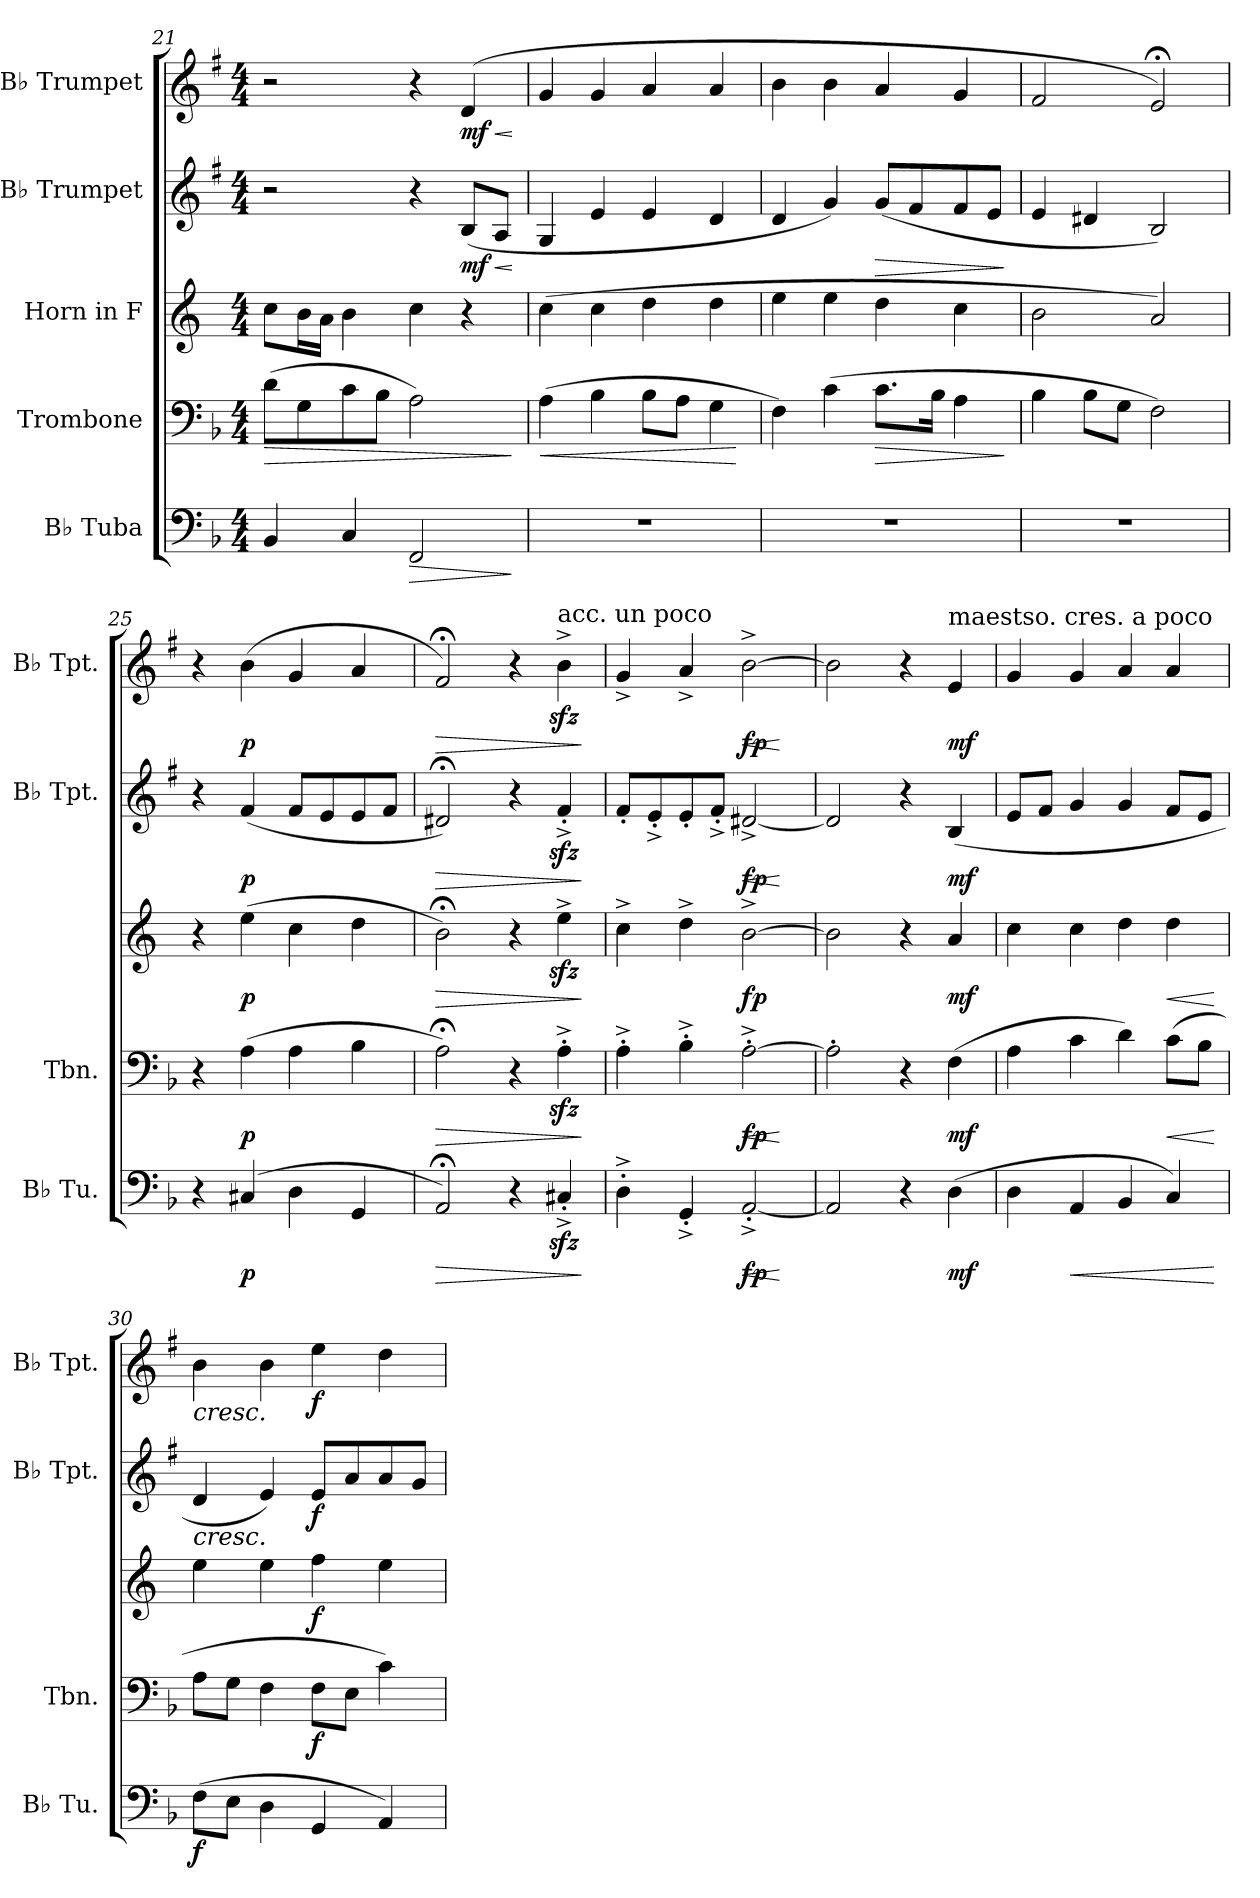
**kern	**dynam	**kern	**dynam	**kern	**dynam	**kern	**dynam	**kern	**dynam
*part5	*part5	*part4	*part4	*part3	*part3	*part2	*part2	*part1	*part1
*staff5	*staff5	*staff4	*staff4	*staff3	*staff3	*staff2	*staff2	*staff1	*staff1
*I"B♭ Tuba	*	*I"Trombone	*	*I"Horn in F	*	*I"B♭ Trumpet	*	*I"B♭ Trumpet	*
*I'B♭ Tu.	*	*I'Tbn.	*	*	*	*I'B♭ Tpt.	*	*I'B♭ Tpt.	*
!!LO:PB:g=z
*clefF4	*	*clefF4	*	*clefG2	*	*clefG2	*	*clefG2	*
*	*	*	*	*ITrd4c7	*	*ITrd1c2	*	*ITrd1c2	*
*k[b-]	*	*k[b-]	*	*k[b-]	*	*k[b-]	*	*k[b-]	*
*M4/4	*	*M4/4	*	*M4/4	*	*M4/4	*	*M4/4	*
=21	=21	=21	=21	=21	=21	=21	=21	=21	=21
!	!	!	!LO:HP:b	!	!	!	!	!	!
4BB-/	.	(8d\L	>	8f\L	.	2r	.	2r	.
.	.	8G\	.	16e\L	.	.	.	.	.
.	.	.	.	16d\JJ	.	.	.	.	.
4C/	.	8c\	.	4e\	.	.	.	.	.
.	.	8B-\J	.	.	.	.	.	.	.
!	!LO:HP:b	!	!	!	!	!	!	!	!
2FF/	>	2A\)	.	4f\	.	4r	.	4r	.
!	!	!	!	!	!	!	!LO:HP:b	!	!LO:HP:b
!	!	!	!	!	!	!	!LO:DY:n=1:b	!	!LO:DY:n=1:b
.	.	.	.	4r	.	(8A/L	< mf	(4c/	< mf
.	.	.	.	.	.	8G/J	.	.	.
.	]	.	]	.	.	.	[	.	[
=22	=22	=22	=22	=22	=22	=22	=22	=22	=22
!	!	!	!LO:HP:b	!	!	!	!	!	!
1r	.	(4A\	<	(4f\	.	4F/	.	4f/	.
.	.	4B-\	.	4f\	.	4d/	.	4f/	.
.	.	8B-\L	.	4g\	.	4d/	.	4g/	.
.	.	8A\J	.	.	.	.	.	.	.
.	.	4G\	.	4g\	.	4c/	.	4g/	.
.	.	.	[	.	.	.	.	.	.
=23	=23	=23	=23	=23	=23	=23	=23	=23	=23
1r	.	4F\)	.	4a\	.	4c/	.	4a\	.
.	.	(4c\	.	4a\	.	4f/)	.	4a\	.
!	!	!	!LO:HP:b	!	!	!	!LO:HP:b	!	!
.	.	8.c\L	>	4g\	.	(8f/L	>	4g/	.
.	.	.	.	.	.	8e/	.	.	.
.	.	16B-\Jk	.	.	.	.	.	.	.
.	.	4A\	.	4f\	.	8e/	.	4f/	.
.	.	.	.	.	.	8d/J	.	.	.
.	.	.	]	.	.	.	]	.	.
=24	=24	=24	=24	=24	=24	=24	=24	=24	=24
1r	.	4B-\	.	2e\	.	4d/	.	2e/	.
.	.	8B-\L	.	.	.	4c#X/	.	.	.
.	.	8G\J	.	.	.	.	.	.	.
.	.	2F\)	.	2d/)	.	2A/)	.	2d;</)	.
=25	=25	=25	=25	=25	=25	=25	=25	=25	=25
4r	.	4r	.	4r	.	4r	.	4r	.
!	!LO:DY:b	!	!LO:DY:b	!	!LO:DY:b	!	!LO:DY:b	!	!LO:DY:b
(4C#X/	p	(4A\	p	(4a\	p	(4e/	p	(4a\	p
4D\	.	4A\	.	4f\	.	8e/L	.	4f/	.
.	.	.	.	.	.	8d/	.	.	.
4GG/	.	4B-\	.	4g\	.	8d/	.	4g/	.
.	.	.	.	.	.	8e/J	.	.	.
!!LO:LB:g=z
=26	=26	=26	=26	=26	=26	=26	=26	=26	=26
!	!LO:HP:b	!	!LO:HP:b	!	!LO:HP:b	!	!LO:HP:b	!	!LO:HP:b
2AA;</)	>	2A;<\)	>	2e;<\)	>	2c#X;</)	>	2e;</)	>
4r	.	4r	.	4r	.	4r	.	4r	.
!	!	!	!	!	!	!	!	!LO:TX:a:t=acc. un poco	!
4C#Xzz<^'/	.	4Azz<^'\	.	4azz<^\	.	4ezz<^'/	.	4azz<^\	.
.	]	.	]	.	]	.	]	.	]
=27	=27	=27	=27	=27	=27	=27	=27	=27	=27
4D'^\	.	4A^'\	.	4f^\	.	8e'/L	.	4f^/	.
.	.	.	.	.	.	8d'^/	.	.	.
4GG^'/	.	4B-'^\	.	4g^\	.	8d'/	.	4g^/	.
.	.	.	.	.	.	8e'^/J	.	.	.
!	!LO:HP:b	!	!LO:HP:b	!	!	!	!LO:HP:b	!	!LO:HP:b
!	!LO:DY:n=1:b	!	!LO:DY:n=1:b	!	!LO:DY:b	!	!LO:DY:n=1:b	!	!LO:DY:n=1:b
[2AA^'/	< fp	[2A'^\	< fp	[2e^\	fp	[2c#X^/	< fp	[2a^\	< fp
.	[	.	[	.	.	.	[	.	[
=28	=28	=28	=28	=28	=28	=28	=28	=28	=28
2AA/]	.	2A'\]	.	2e\]	.	2c#/]	.	2a\]	.
4r	.	4r	.	4r	.	4r	.	4r	.
!	!	!	!	!	!	!	!	!LO:TX:a:t=maestso. cres. a poco	!
!	!LO:DY:b	!	!LO:DY:b	!	!LO:DY:b	!	!LO:DY:b	!	!LO:DY:b
(4D\	mf	(4F\	mf	4d/	mf	(4A/	mf	4d/	mf
=29	=29	=29	=29	=29	=29	=29	=29	=29	=29
4D\	.	4A\	.	4f\	.	8d/L	.	4f/	.
.	.	.	.	.	.	8e/J	.	.	.
!	!LO:HP:b	!	!	!	!	!	!	!	!
4AA/	<	4c\	.	4f\	.	4f/	.	4f/	.
4BB-/	.	4d\)	.	4g\	.	4f/	.	4g/	.
!	!	!	!LO:HP:b	!	!LO:HP:b	!	!	!	!
4C/)	.	(8c\L	<	4g\	<	8e/L	.	4g/	.
.	.	8B-\J	.	.	.	8d/J	.	.	.
.	[	.	[	.	[	.	.	.	.
=30	=30	=30	=30	=30	=30	=30	=30	=30	=30
!	!LO:DY:b	!	!	!	!	!	!LO:HP:b	!	!LO:HP:b
(8F\L	f	8A\L	.	4a\	.	4c/	<	4a\	<
8E\J	.	8G\J	.	.	.	.	.	.	.
4D\	.	4F\	.	4a\	.	4d/)	.	4a\	.
!	!	!	!LO:DY:b	!	!LO:DY:b	!	!LO:DY:b	!	!LO:DY:b
4GG/	.	8F\L	f	4b-\	f	8d/L	f	4dd\	f
.	.	8E\J	.	.	.	8g/	.	.	.
4AA/)	.	4c\)	.	4a\	.	8g/	.	4cc\	.
.	.	.	.	.	.	8f/J	.	.	.
.	.	.	.	.	.	.	[	.	[
=	=	=	=	=	=	=	=	=	=
*-	*-	*-	*-	*-	*-	*-	*-	*-	*-
